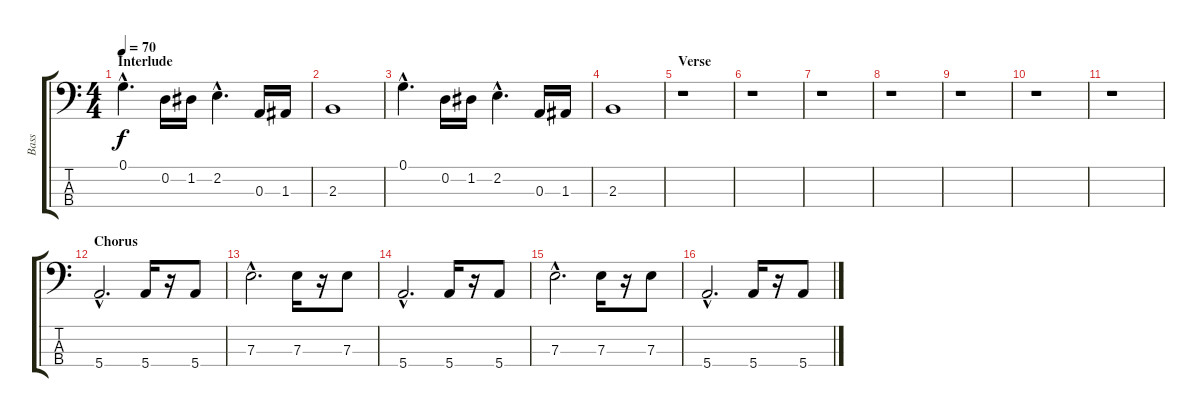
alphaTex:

\track ("Bass" "Bass") {instrument electricbassfinger}
\staff {score tabs}
\tuning (G2 D2 A1 E1) {hide}
\ts (4 4)
\section ("" "Interlude")
\tempo 70
\clef f4
\ks c
0.1{hac}.4{d dy f} 0.2.16 1.2.16 2.2{hac}.4{d} 0.3.16 1.3.16 |
2.3.1 |
0.1{hac}.4{d} 0.2.16 1.2.16 2.2{hac}.4{d} 0.3.16 1.3.16 |
2.3.1 |
\section ("" "Verse")
r.1 |
r.1 |
r.1 |
r.1 |
r.1 |
r.1 |
r.1 |
\section ("" "Chorus")
5.4{hac}.2{d} 5.4.16 r.16 5.4.8 |
7.3{hac}.2{d} 7.3.16 r.16 7.3.8 |
5.4{hac}.2{d} 5.4.16 r.16 5.4.8 |
7.3{hac}.2{d} 7.3.16 r.16 7.3.8 |
5.4{hac}.2{d} 5.4.16 r.16 5.4.8
